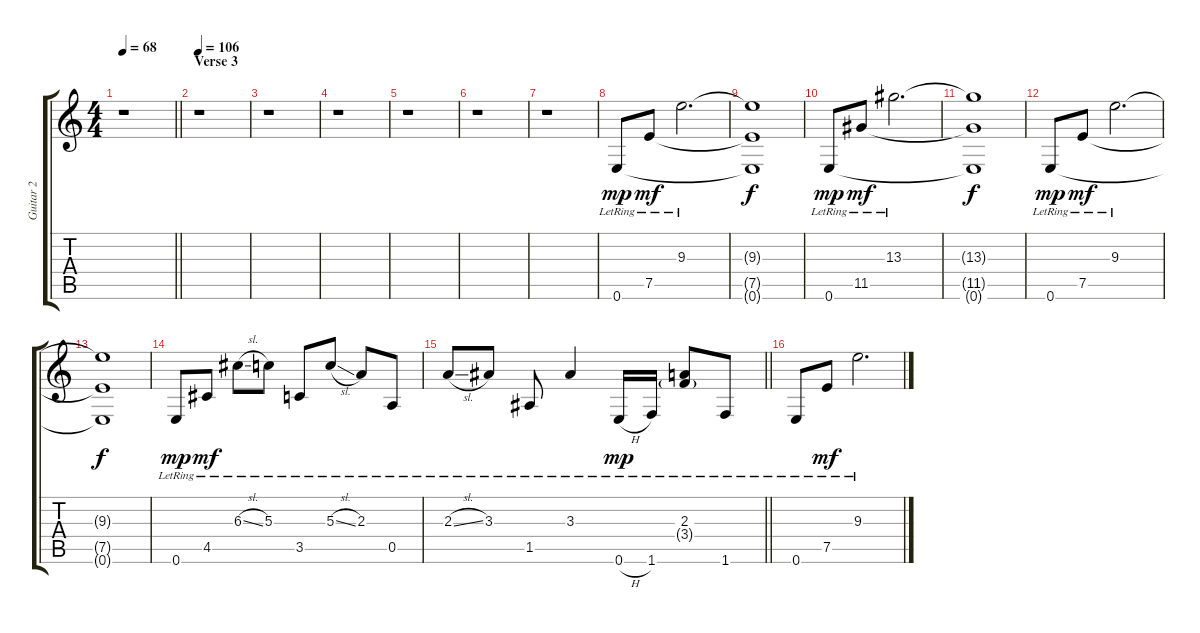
\track ("Guitar 2" "Guitar 2") {instrument overdrivenguitar}
\staff {score tabs}
\tuning (E4 B3 G3 D3 A2 E2) {hide}
\ts (4 4)
\tempo 68
\clef g2
\barLineRight lightlight
\ks c
r.1{dy f} |
\section ("" "Verse 3")
\tempo 106
r.1 |
r.1 |
r.1 |
r.1 |
r.1 |
r.1 |
0.6{lr}.8{dy mp volume 12 instrument electricguitarjazz} 7.5{lr}.8{dy mf} 9.3{lr}.2{d} |
(9.3{t} 7.5{t} 0.6{t}).1{dy f} |
0.6{lr}.8{dy mp} 11.5{lr}.8{dy mf} 13.3{lr}.2{d} |
(13.3{t} 11.5{t} 0.6{t}).1{dy f} |
0.6{lr}.8{dy mp} 7.5{lr}.8{dy mf} 9.3{lr}.2{d} |
(9.3{t} 7.5{t} 0.6{t}).1{dy f} |
0.6{lr}.8{dy mp} 4.5{lr}.8{dy mf} 6.3{sl lr}.8 5.3{lr}.8 3.5{lr}.8 5.3{sl lr}.8 2.3{lr}.8 0.5{lr}.8 |
\barLineRight lightlight
2.3{sl lr}.8 3.3{lr}.8 1.5{lr}.8 3.3{lr}.4 0.6{h lr}.16{dy mp} 1.6{lr}.16 (2.3{lr} 3.4{g}).8 1.6{lr}.8 |
0.6{lr}.8{volume 12 instrument electricguitarjazz} 7.5{lr}.8{dy mf} 9.3{lr}.2{d}
